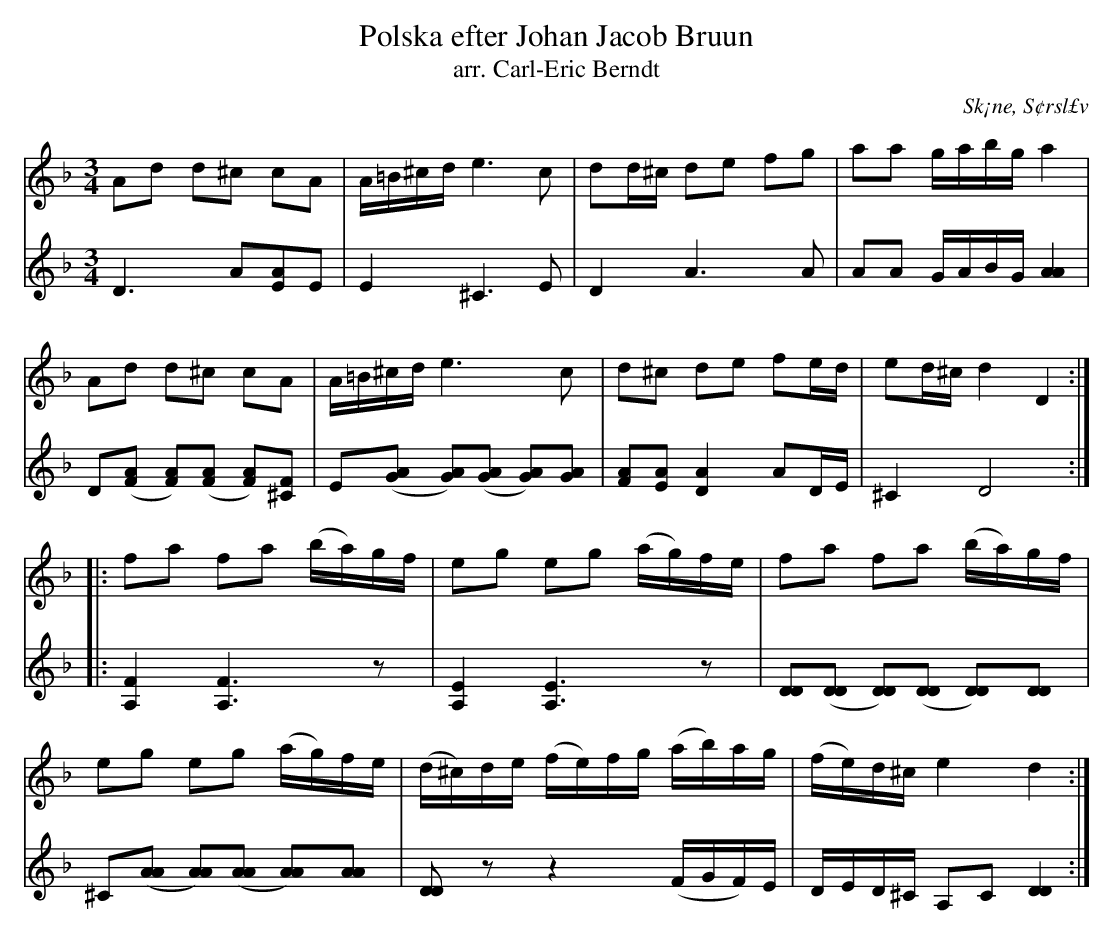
X:1
T:Polska efter Johan Jacob Bruun
T:arr. Carl-Eric Berndt
O:Sk¡ne, S¢rsl£v
M:3/4
L:1/8
K:Dm
V:1
Ad d^c cA | A/=B/^c/d/ e2>c2 | dd/^c/ de fg | aa g/a/b/g/ a2 |
Ad d^c cA | A/=B/^c/d/ e2>c2 | d^c de fe/d/ | ed/^c/ d2 D2 ::
fa fa (b/a/)g/f/ | eg eg (a/g/)f/e/ | fa fa (b/a/)g/f/ | eg eg (a/g/)f/e/ | (d/^c/)d/e/ (f/e/)f/g/ (a/b/)a/g/ | (f/e/)d/^c/ e2 d2 :|
V:3
D3 A[AE]E | E2 ^C3 E | D2 A2>A2 | AA G/A/B/G/ [A2A2] |
D([AF] [AF])([AF] [AF])[F^C] | E([AG] [AG])([AG] [AG])[AG] | [AF][AE] [A2D2] AD/E/ | ^C2 D4 ::
[F2A,2] [F3A,3] z | [E2A,2] [E3A,3] z | [DD]([DD] [DD])([DD] [DD])[DD] | ^C([AA] [AA])([AA] [AA])[AA] | [DD] z z2 (F/G/F/)E/ | D/E/D/^C/ A,C [D2D2] :|
